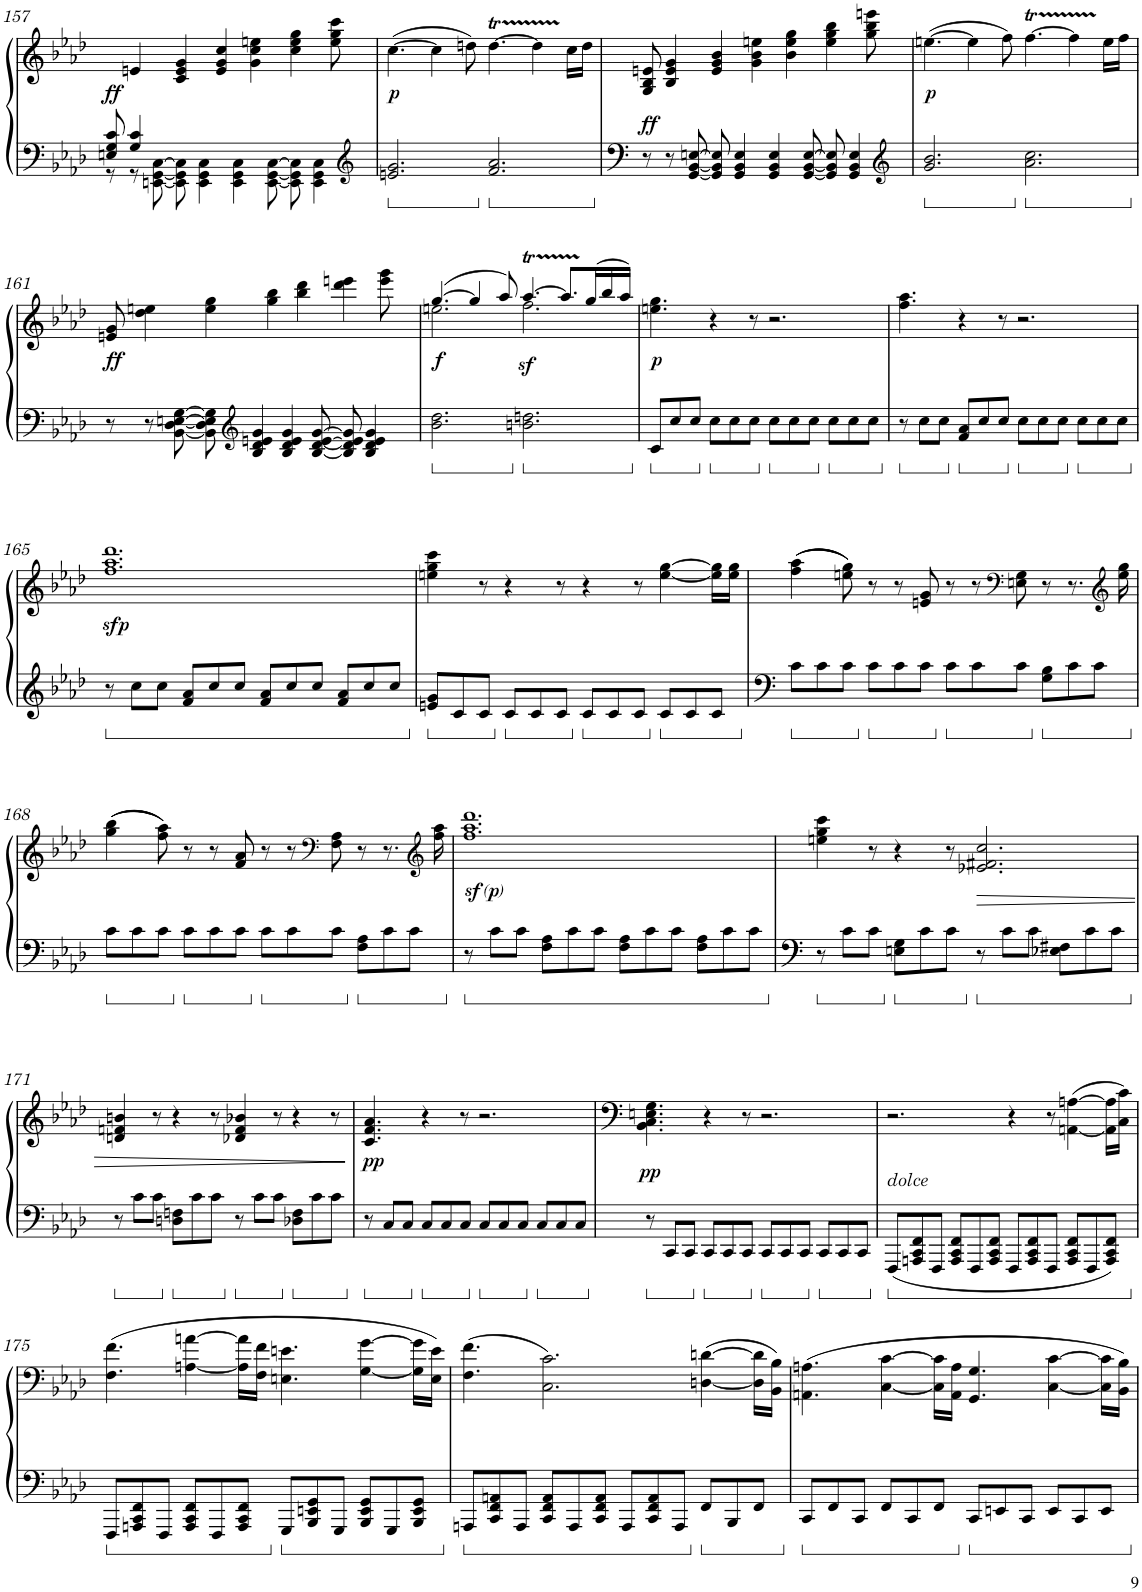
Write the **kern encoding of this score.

**kern	**kern	**dynam
*part1	*part1	*part1
*staff2	*staff1	*staff1/2
*I"Piano	*	*
*I'Pno.	*	*
!!LO:PB:g=z
*clefG2	*clefF4	*
*k[b-e-a-d-]	*k[b-e-a-d-]	*
*M12/8	*M12/8	*
=157	=157	=157
*^	*	*
!	!	!	!LO:DY:b
8En/ 8G/ 8c/	8r	8ryy	ff
4G/ 4c/	8r	4en/	.
.	[8EEn\ [8GG\ [>8C\	.	.
4ryy	8EE\] 8GG\] 8C\]	4c/ 4e/ 4g/	.
.	4EE\ 4GG\ 4C\	.	.
8ryy	.	4e/ 4g/ 4cc/	.
2.ryy	4EE\ 4GG\ 4C\	.	.
.	.	4g\ 4cc\ 4een\	.
.	[8EE\ [8GG\ [>8C\	.	.
.	8EE\] 8GG\] 8C\]	4cc\ 4ee\ 4gg\	.
.	4EE\ 4GG\ 4C\	.	.
.	.	8ee\ 8gg\ 8ccc\	.
*clefG2	*	*	*
8ryy	8ryy	8ryy	.
=158	=158	=158	=158
*	*	*^	*
!	!	!	!	!LO:DY:b
*v	*v	*	*	*
2.en/ 2.g/	(>[4.cc\	2.ryy	p
.	4cc\]	.	.
.	8ddn\)	.	.
2.f/ 2.a-/	[4.ddt\	2.ryy	.
.	4ddTTT\]	.	.
.	16cc\LL	.	.
.	16dd\JJ	.	.
*	*v	*v	*
=159	=159	=159
!	!	!LO:DY:a=2
8r	8G/ 8B-/ 8en/	ff
8r	4B-/ 4e/ 4g/	.
[8GG/ [8BB-/ [8En/	.	.
8GG/] 8BB-/] 8E/]	4e/ 4g/ 4b-/	.
4GG/ 4BB-/ 4E/	.	.
.	4g\ 4b-\ 4een\	.
4GG/ 4BB-/ 4E/	.	.
.	4b-\ 4ee\ 4gg\	.
[8GG/ [8BB-/ [8E/	.	.
8GG/] 8BB-/] 8E/]	4ee\ 4gg\ 4bb-\	.
4GG/ 4BB-/ 4E/	.	.
.	8gg\ 8bb-\ 8eeen\	.
*clefG2	*	*
8ryy	8ryy	.
=160	=160	=160
*	*^	*
!	!	!	!LO:DY:b
2.g/ 2.b-/	(>[4.een\	2.ryy	p
.	4ee\]	.	.
.	8ff\)	.	.
2.a-\ 2.cc\	[4.ffT\	2.ryy	.
.	4ffTTT\]	.	.
.	16ee\LL	.	.
.	16ff\JJ	.	.
*	*v	*v	*
!!LO:LB:g=z
=161	=161	=161
!	!	!LO:DY:b
8r	8en/ 8g/	ff
8r	4dd-\ 4een\	.
[8BB-\ [8D-\ [8En\ [8G\	.	.
8BB-\] 8D-\] 8E\] 8G\]	4ee\ 4gg\	.
*clefG2	*	*
4B-/ 4d-/ 4en/ 4g/	.	.
.	4gg\ 4bb-\	.
4B-/ 4d-/ 4e/ 4g/	.	.
.	4bb-\ 4ddd-\	.
[8B-/ [8d-/ [8e/ [8g/	.	.
8B-/] 8d-/] 8e/] 8g/]	4ddd-\ 4eeen\	.
4B-/ 4d-/ 4e/ 4g/	.	.
.	8eee\ 8ggg\	.
8ryy	8ryy	.
=162	=162	=162
*	*^	*
*	*	*^	*
!	!	!	!	!LO:DY:b
2.b-\ 2.dd-\	([4.gg/	2.een\	2.ryy	f
.	4gg/]	.	.	.
.	8aa-/)	.	.	.
!	!	!	!	!LO:DY:b
2.bn\ 2.ddn\	[4.aa-T/	2.ff\	2.ryy	sf
.	8.aa-TTT/L]	.	.	.
.	(16gg/L	.	.	.
.	16bb-/	.	.	.
.	16aa-/JJ)	.	.	.
*	*	*v	*v	*
=163	=163	=163	=163
!	!	!	!LO:DY:b
8c/L	4.een\ 4.gg\	4.ryy	p
8cc/	.	.	.
8cc/J	.	.	.
8cc\L	4r	4ryy	.
8cc\	.	.	.
8cc\J	8r	8ryy	.
8cc\L	2.r	2.ryy	.
8cc\	.	.	.
8cc\J	.	.	.
8cc\L	.	.	.
8cc\	.	.	.
8cc\J	.	.	.
*	*v	*v	*
=164	=164	=164
8r	4.ff\ 4.aa-\	.
8cc\L	.	.
8cc\J	.	.
8f/ 8a-/L	4r	.
8cc/	.	.
8cc/J	8r	.
8cc\L	2.r	.
8cc\	.	.
8cc\J	.	.
8cc\L	.	.
8cc\	.	.
8cc\J	.	.
!!LO:LB:g=z
=165	=165	=165
!	!	!LO:DY:b
8r	1.ff 1.aa- 1.ddd-	sfp
8cc\L	.	.
8cc\J	.	.
8f/ 8a-/L	.	.
8cc/	.	.
8cc/J	.	.
8f/ 8a-/L	.	.
8cc/	.	.
8cc/J	.	.
8f/ 8a-/L	.	.
8cc/	.	.
8cc/J	.	.
=166	=166	=166
8en/ 8g/L	4een\ 4gg\ 4ccc\	.
8c/	.	.
8c/J	8r	.
8c/L	4r	.
8c/	.	.
8c/J	8r	.
8c/L	4r	.
8c/	.	.
8c/J	8r	.
8c/L	[4ee\ [4gg\	.
8c/	.	.
8c/J	16ee\] 16gg\]LL	.
.	16ee\ 16gg\JJ	.
=167	=167	=167
8c\L	((4ff\ 4aa-\	.
8c\	.	.
8c\J	8een\ 8gg\))	.
8c\L	8r	.
8c\	8r	.
8c\J	8en/ 8g/	.
8c\L	8r	.
8c\	8r	.
*	*clefF4	*
8c\J	8En\ 8G\	.
8G\ 8B-\L	8r	.
8c\	8.r	.
8c\J	.	.
*	*clefG2	*
.	16ee\ 16gg\	.
!!LO:LB:g=z
=168	=168	=168
8c\L	((4gg\ 4bb-\	.
8c\	.	.
8c\J	8ff\ 8aa-\))	.
8c\L	8r	.
8c\	8r	.
8c\J	8f/ 8a-/	.
8c\L	8r	.
8c\	8r	.
*	*clefF4	*
8c\J	8F\ 8A-\	.
8F\ 8A-\L	8r	.
8c\	8.r	.
8c\J	.	.
*	*clefG2	*
.	16ff\ 16aa-\	.
=169	=169	=169
!	!	!LO:DY:b
!	!	!LO:DY:n=1:b
!	!	!LO:DY:n=2:b
8r	1.ffz< 1.aa-z< 1.ddd-z<	other-dynamics p other-dynamics
8c\L	.	.
8c\J	.	.
8F\ 8A-\L	.	.
8c\	.	.
8c\J	.	.
8F\ 8A-\L	.	.
8c\	.	.
8c\J	.	.
8F\ 8A-\L	.	.
8c\	.	.
8c\J	.	.
=170	=170	=170
8r	4een\ 4gg\ 4ccc\	.
8c\L	.	.
8c\J	8r	.
8En\ 8G\L	4r	.
8c\	.	.
8c\J	8r	.
!	!	!LO:HP:b
8r	2.e-X/ 2.f#X/ 2.cc/	>
8c\L	.	.
8c\J	.	.
8E-X\ 8F#X\L	.	.
8c\	.	.
8c\J	.	.
!!LO:LB:g=z
=171	=171	=171
8r	4dn/ 4fn/ 4bn/	.
8c\L	.	.
8c\J	8r	.
8Dn\ 8Fn\L	4r	.
8c\	.	.
8c\J	8r	.
8r	4d-X/ 4f/ 4b-X/	.
8c\L	.	.
8c\J	8r	.
8D-X\ 8F\L	4r	.
8c\	.	.
8c\J	8r	.
.	.	]
=172	=172	=172
!	!	!LO:DY:b
8r	4.c/ 4.f/ 4.a-/	pp
8C/L	.	.
8C/J	.	.
8C/L	4r	.
8C/	.	.
8C/J	8r	.
8C/L	2.r	.
8C/	.	.
8C/J	.	.
8C/L	.	.
8C/	.	.
8C/J	.	.
=173	=173	=173
!	!	!LO:DY:b
8r	4.BB-\ 4.C\ 4.En\ 4.G\	pp
8CC/L	.	.
8CC/J	.	.
8CC/L	4r	.
8CC/	.	.
8CC/J	8r	.
8CC/L	2.r	.
8CC/	.	.
8CC/J	.	.
8CC/L	.	.
8CC/	.	.
8CC/J	.	.
=174	=174	=174
!LO:TX:a:i:t=dolce	!	!
8FFF/L	2.r	.
8AAAn/ 8CC/ 8FF/	.	.
8FFF/J	.	.
8AAA/ 8CC/ 8FF/L	.	.
8FFF/	.	.
8AAA/ 8CC/ 8FF/J	.	.
8FFF/L	4r	.
8AAA/ 8CC/ 8FF/	.	.
8FFF/J	8r	.
8AAA/ 8CC/ 8FF/L	([4AAn\ [4An\	.
8FFF/	.	.
8AAA/ 8CC/ 8FF/J	16AA\] 16A\]LL	.
.	16C\ 16c\JJ)	.
!!LO:LB:g=z
=175	=175	=175
8FFF/L	(4.F\ 4.f\	.
8AAAn/ 8CC/ 8FF/	.	.
8FFF/J	.	.
8AAA/ 8CC/ 8FF/L	[4An\ [4an\	.
8FFF/	.	.
8AAA/ 8CC/ 8FF/J	16A\] 16a\]LL	.
.	16F\ 16f\JJ	.
8GGG/L	4.En\ 4.en\	.
8BBB-/ 8EEn/ 8GG/	.	.
8GGG/J	.	.
8BBB-/ 8EE/ 8GG/L	[4G\ [4g\	.
8GGG/	.	.
8BBB-/ 8EE/ 8GG/J	16G\] 16g\]LL	.
.	16E\ 16e\JJ)	.
=176	=176	=176
8AAAn/L	(4.F\ 4.f\	.
8CC/ 8FF/ 8AAn/	.	.
8AAA/J	.	.
8CC/ 8FF/ 8AA/L	2.C\ 2.c\)	.
8AAA/	.	.
8CC/ 8FF/ 8AA/J	.	.
8AAA/L	.	.
8CC/ 8FF/ 8AA/	.	.
8AAA/J	.	.
8FF/L	([4Dn\ [4dn\	.
8BBB-/	.	.
8FF/J	16D\] 16d\]LL	.
.	16BB-\ 16B-\JJ)	.
=177	=177	=177
8CC/L	(4.AAn\ 4.An\	.
8FF/	.	.
8CC/J	.	.
8FF/L	[4C\ [4c\	.
8CC/	.	.
8FF/J	16C\] 16c\]LL	.
.	16AA\ 16A\JJ	.
8CC/L	4.GG/ 4.G/	.
8EEn/	.	.
8CC/J	.	.
8EE/L	[4C\ [4c\	.
8CC/	.	.
8EE/J	16C\] 16c\]LL	.
.	16BB-\ 16B-\JJ)	.
=	=	=
*-	*-	*-
